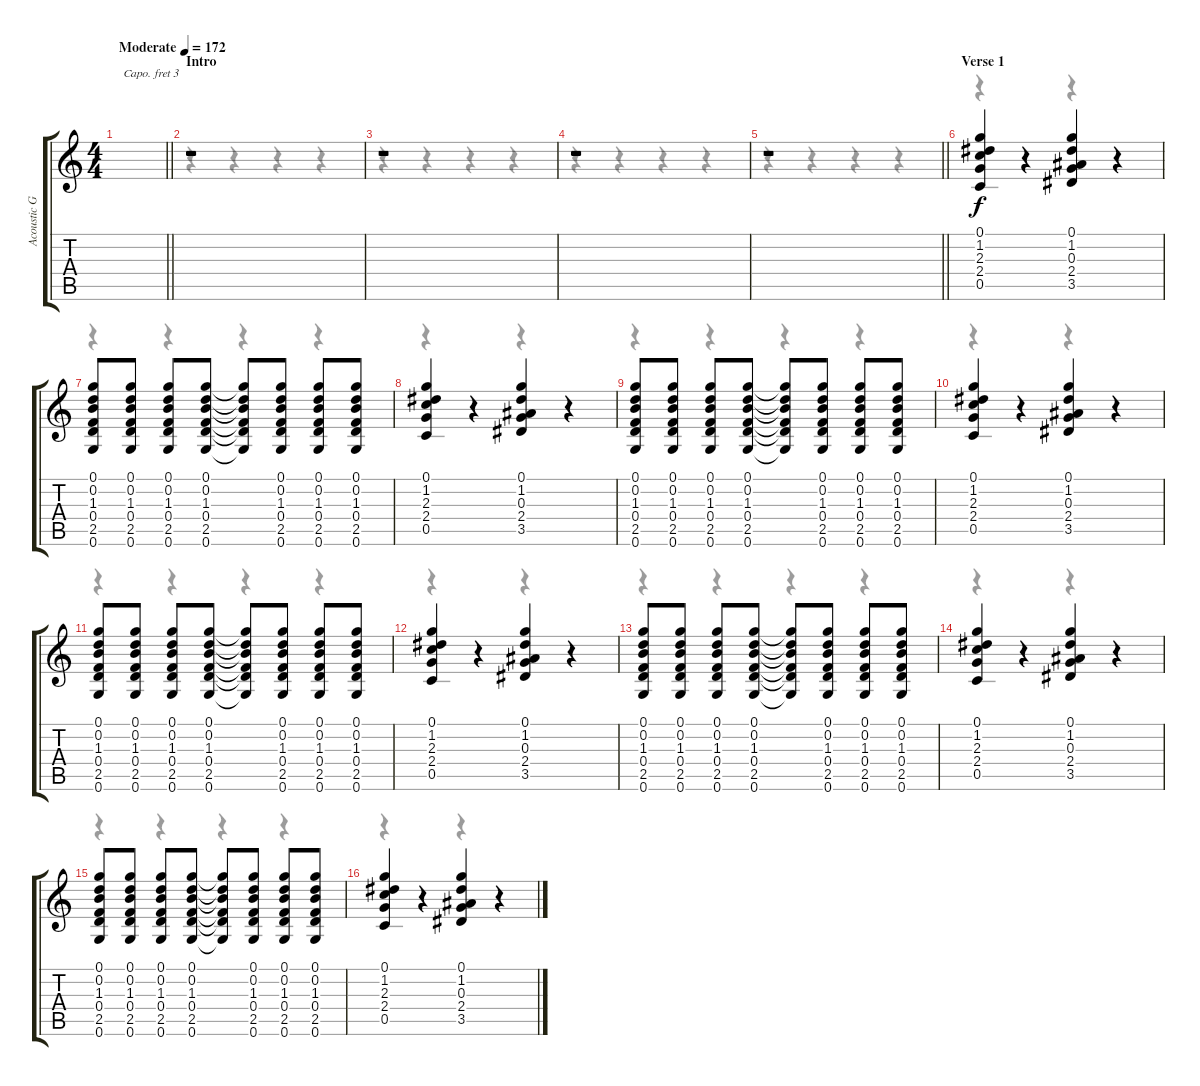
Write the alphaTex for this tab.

\track ("Acoustic Guitar (Capo 3rd fret)" "Acoustic G") {instrument acousticguitarsteel}
\staff {score tabs}
\capo 3
\tuning (E4 B3 G3 D3 A2 E2) {hide}
\voice
\ts (4 4)
\tempo (172 "Moderate")
\clef g2
\barLineRight lightlight
\ks c
|
\section ("" "Intro")
r.1 |
r.1 |
r.1 |
\barLineRight lightlight
r.1 |
\section ("" "Verse 1")
(0.1 1.2 2.3 2.4 0.5).4 r.4 (0.1 1.2 0.3 2.4 3.5).4 r.4 |
(0.1 0.2 1.3 0.4 2.5 0.6).8 (0.1 0.2 1.3 0.4 2.5 0.6).8 (0.1 0.2 1.3 0.4 2.5 0.6).8 (0.1 0.2 1.3 0.4 2.5 0.6).8 (0.1{t} 0.2{t} 1.3{t} 0.4{t} 2.5{t} 0.6{t}).8 (0.1 0.2 1.3 0.4 2.5 0.6).8 (0.1 0.2 1.3 0.4 2.5 0.6).8 (0.1 0.2 1.3 0.4 2.5 0.6).8 |
(0.1 1.2 2.3 2.4 0.5).4 r.4 (0.1 1.2 0.3 2.4 3.5).4 r.4 |
(0.1 0.2 1.3 0.4 2.5 0.6).8 (0.1 0.2 1.3 0.4 2.5 0.6).8 (0.1 0.2 1.3 0.4 2.5 0.6).8 (0.1 0.2 1.3 0.4 2.5 0.6).8 (0.1{t} 0.2{t} 1.3{t} 0.4{t} 2.5{t} 0.6{t}).8 (0.1 0.2 1.3 0.4 2.5 0.6).8 (0.1 0.2 1.3 0.4 2.5 0.6).8 (0.1 0.2 1.3 0.4 2.5 0.6).8 |
(0.1 1.2 2.3 2.4 0.5).4 r.4 (0.1 1.2 0.3 2.4 3.5).4 r.4 |
(0.1 0.2 1.3 0.4 2.5 0.6).8 (0.1 0.2 1.3 0.4 2.5 0.6).8 (0.1 0.2 1.3 0.4 2.5 0.6).8 (0.1 0.2 1.3 0.4 2.5 0.6).8 (0.1{t} 0.2{t} 1.3{t} 0.4{t} 2.5{t} 0.6{t}).8 (0.1 0.2 1.3 0.4 2.5 0.6).8 (0.1 0.2 1.3 0.4 2.5 0.6).8 (0.1 0.2 1.3 0.4 2.5 0.6).8 |
(0.1 1.2 2.3 2.4 0.5).4 r.4 (0.1 1.2 0.3 2.4 3.5).4 r.4 |
(0.1 0.2 1.3 0.4 2.5 0.6).8 (0.1 0.2 1.3 0.4 2.5 0.6).8 (0.1 0.2 1.3 0.4 2.5 0.6).8 (0.1 0.2 1.3 0.4 2.5 0.6).8 (0.1{t} 0.2{t} 1.3{t} 0.4{t} 2.5{t} 0.6{t}).8 (0.1 0.2 1.3 0.4 2.5 0.6).8 (0.1 0.2 1.3 0.4 2.5 0.6).8 (0.1 0.2 1.3 0.4 2.5 0.6).8 |
(0.1 1.2 2.3 2.4 0.5).4 r.4 (0.1 1.2 0.3 2.4 3.5).4 r.4 |
(0.1 0.2 1.3 0.4 2.5 0.6).8 (0.1 0.2 1.3 0.4 2.5 0.6).8 (0.1 0.2 1.3 0.4 2.5 0.6).8 (0.1 0.2 1.3 0.4 2.5 0.6).8 (0.1{t} 0.2{t} 1.3{t} 0.4{t} 2.5{t} 0.6{t}).8 (0.1 0.2 1.3 0.4 2.5 0.6).8 (0.1 0.2 1.3 0.4 2.5 0.6).8 (0.1 0.2 1.3 0.4 2.5 0.6).8 |
(0.1 1.2 2.3 2.4 0.5).4 r.4 (0.1 1.2 0.3 2.4 3.5).4 r.4
\voice
\clef g2
\ottava regular
\simile none
\barLineRight lightlight
\ks c
|
r.4 r.4 r.4 r.4 |
r.4 r.4 r.4 r.4 |
r.4 r.4 r.4 r.4 |
\barLineRight lightlight
r.4 r.4 r.4 r.4 |
r.4 r.4 r.4 r.4 |
r.4 r.4 r.4 r.4 |
r.4 r.4 r.4 r.4 |
r.4 r.4 r.4 r.4 |
r.4 r.4 r.4 r.4 |
r.4 r.4 r.4 r.4 |
r.4 r.4 r.4 r.4 |
r.4 r.4 r.4 r.4 |
r.4 r.4 r.4 r.4 |
r.4 r.4 r.4 r.4 |
r.4 r.4 r.4 r.4
